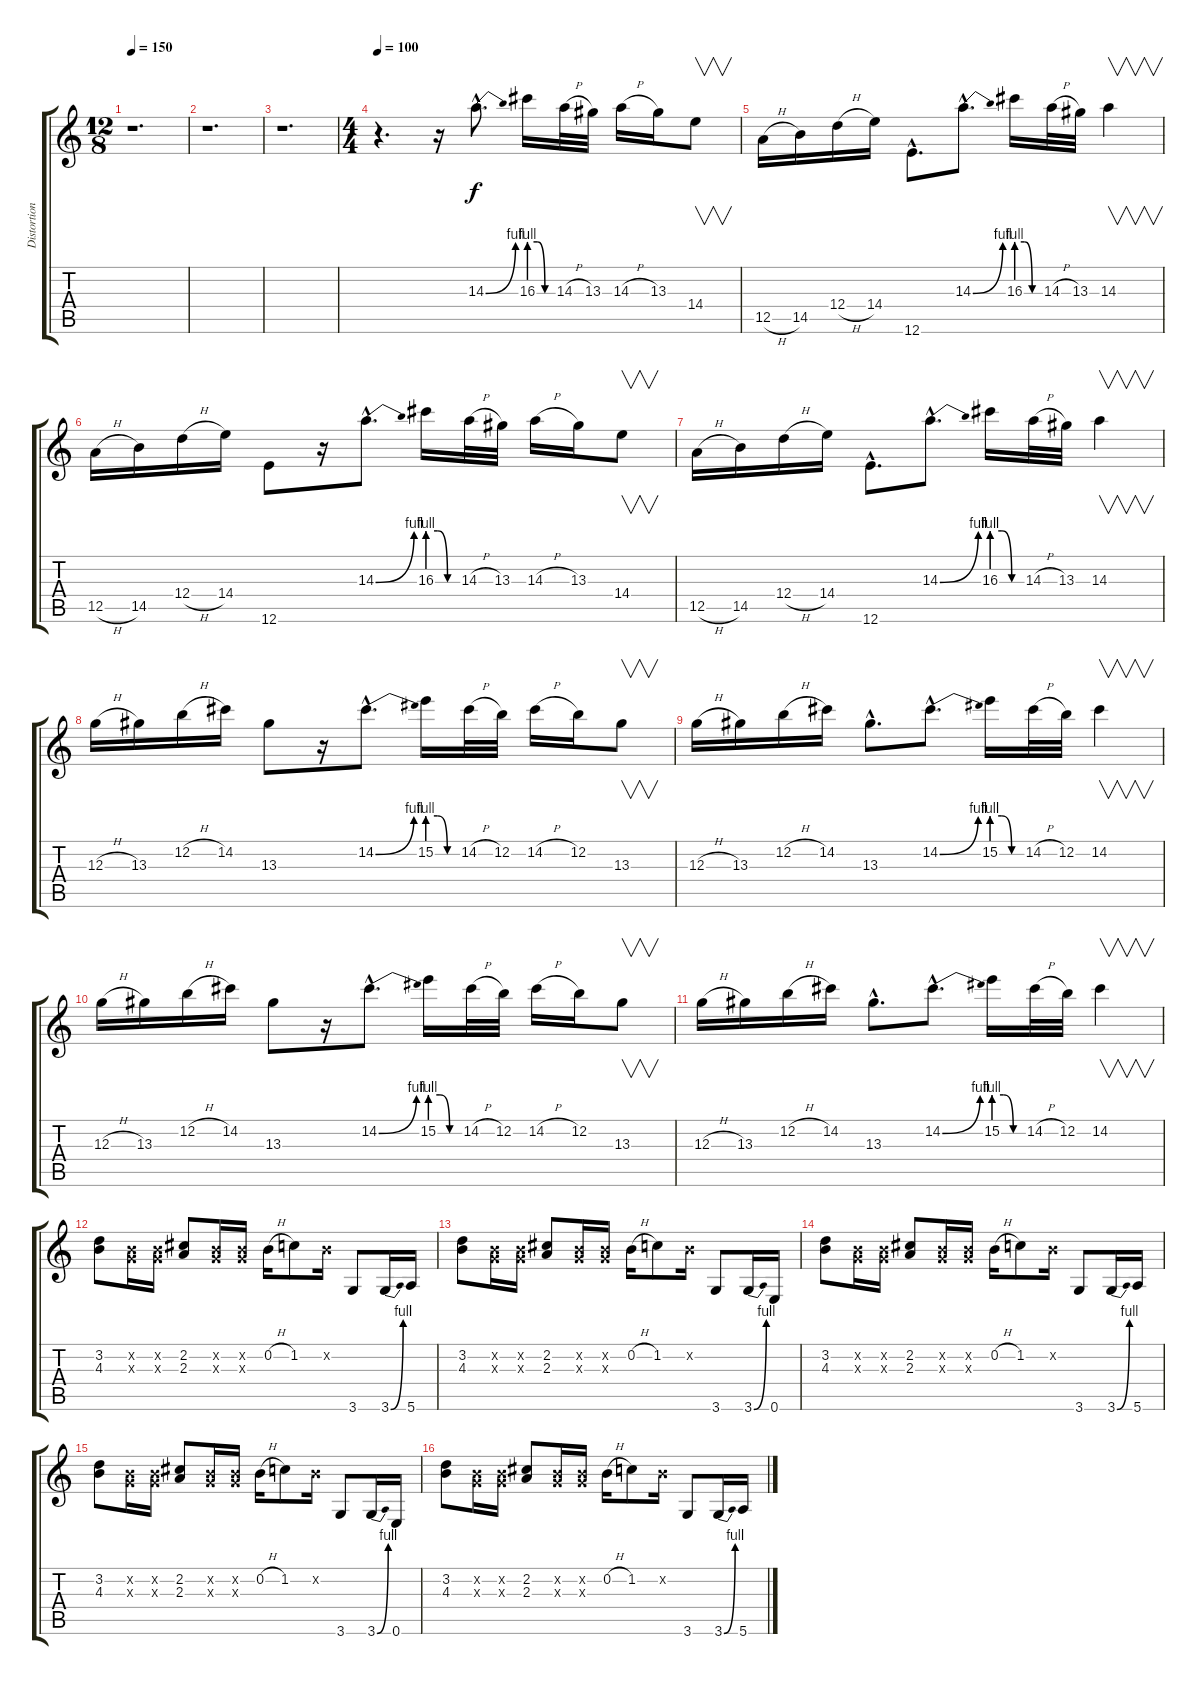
\track ("Distortion Guitar 3" "Distortion") {instrument distortionguitar}
\staff {score tabs}
\tuning (E4 B3 G3 D3 A2 E2) {hide}
\ts (12 8)
\tempo 150
\clef g2
\ks c
r.1{d dy f} |
r.1{d} |
r.1{d} |
\ts (4 4)
\tempo 100
r.4{d} r.16 14.3{be (bend 0 0 60 4) hac}.8{d} 16.3{be (custom 0 4 20 4 40 0 60 0)}.16 14.3{h}.32 13.3.32 14.3{h}.16 13.3.16 14.4.8{v} |
12.5{h}.16 14.5.16 12.4{h}.16 14.4.16 12.6{hac}.8{d} 14.3{be (bend 0 0 60 4) hac}.8{d} 16.3{be (custom 0 4 20 4 40 0 60 0)}.16 14.3{h}.32 13.3.32 14.3.4{v} |
12.5{h}.16 14.5.16 12.4{h}.16 14.4.16 12.6.8 r.16 14.3{be (bend 0 0 60 4) hac}.8{d} 16.3{be (custom 0 4 20 4 40 0 60 0)}.16 14.3{h}.32 13.3.32 14.3{h}.16 13.3.16 14.4.8{v} |
12.5{h}.16 14.5.16 12.4{h}.16 14.4.16 12.6{hac}.8{d} 14.3{be (bend 0 0 60 4) hac}.8{d} 16.3{be (custom 0 4 20 4 40 0 60 0)}.16 14.3{h}.32 13.3.32 14.3.4{v} |
12.3{h}.16 13.3.16 12.2{h}.16 14.2.16 13.3.8 r.16 14.2{be (bend 0 0 60 4) hac}.8{d} 15.2{be (custom 0 4 20 4 40 0 60 0)}.16 14.2{h}.32 12.2.32 14.2{h}.16 12.2.16 13.3.8{v} |
12.3{h}.16 13.3.16 12.2{h}.16 14.2.16 13.3{hac}.8{d} 14.2{be (bend 0 0 60 4) hac}.8{d} 15.2{be (custom 0 4 20 4 40 0 60 0)}.16 14.2{h}.32 12.2.32 14.2.4{v} |
12.3{h}.16 13.3.16 12.2{h}.16 14.2.16 13.3.8 r.16 14.2{be (bend 0 0 60 4) hac}.8{d} 15.2{be (custom 0 4 20 4 40 0 60 0)}.16 14.2{h}.32 12.2.32 14.2{h}.16 12.2.16 13.3.8{v} |
12.3{h}.16 13.3.16 12.2{h}.16 14.2.16 13.3{hac}.8{d} 14.2{be (bend 0 0 60 4) hac}.8{d} 15.2{be (custom 0 4 20 4 40 0 60 0)}.16 14.2{h}.32 12.2.32 14.2.4{v} |
(3.2 4.3).8 (0.2{x} 0.3{x}).16 (0.2{x} 0.3{x}).16 (2.2 2.3).8 (0.2{x} 0.3{x}).16 (0.2{x} 0.3{x}).16 0.2{h}.16 1.2.8 0.2{x}.16 3.6.8 3.6{be (bend 0 0 60 4)}.16 5.6.16 |
(3.2 4.3).8 (0.2{x} 0.3{x}).16 (0.2{x} 0.3{x}).16 (2.2 2.3).8 (0.2{x} 0.3{x}).16 (0.2{x} 0.3{x}).16 0.2{h}.16 1.2.8 0.2{x}.16 3.6.8 3.6{be (bend 0 0 60 4)}.16 0.6.16 |
(3.2 4.3).8 (0.2{x} 0.3{x}).16 (0.2{x} 0.3{x}).16 (2.2 2.3).8 (0.2{x} 0.3{x}).16 (0.2{x} 0.3{x}).16 0.2{h}.16 1.2.8 0.2{x}.16 3.6.8 3.6{be (bend 0 0 60 4)}.16 5.6.16 |
(3.2 4.3).8 (0.2{x} 0.3{x}).16 (0.2{x} 0.3{x}).16 (2.2 2.3).8 (0.2{x} 0.3{x}).16 (0.2{x} 0.3{x}).16 0.2{h}.16 1.2.8 0.2{x}.16 3.6.8 3.6{be (bend 0 0 60 4)}.16 0.6.16 |
(3.2 4.3).8 (0.2{x} 0.3{x}).16 (0.2{x} 0.3{x}).16 (2.2 2.3).8 (0.2{x} 0.3{x}).16 (0.2{x} 0.3{x}).16 0.2{h}.16 1.2.8 0.2{x}.16 3.6.8 3.6{be (bend 0 0 60 4)}.16 5.6.16
